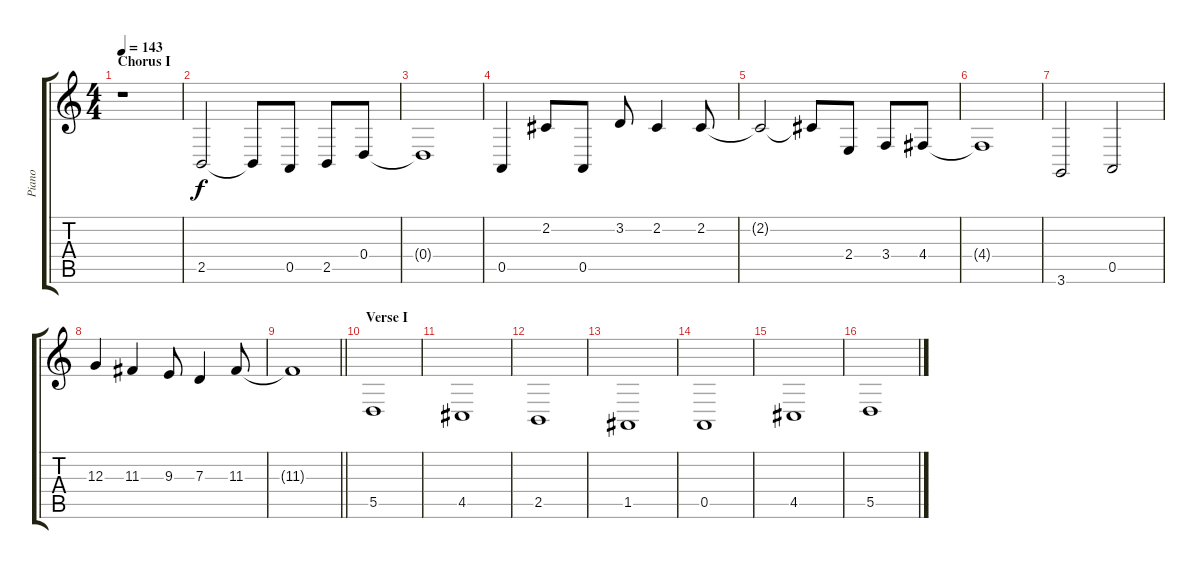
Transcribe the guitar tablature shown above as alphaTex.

\track ("Piano" "Piano") {instrument acousticgrandpiano}
\staff {score tabs}
\tuning (E4 B3 G3 D3 A2 E2) {hide}
\ts (4 4)
\section ("" "Chorus I")
\tempo 143
\clef g2
\ks c
r.1{dy f instrument acousticgrandpiano} |
2.5.2 2.5{t}.8 0.5.8 2.5.8 0.4.8 |
0.4{t}.1 |
0.5.4 2.2.8 0.5.8 3.2.8 2.2.4 2.2.8 |
2.2{t}.2 2.2{t}.8 2.4.8 3.4.8 4.4.8 |
4.4{t}.1 |
3.6.2 0.5.2 |
12.3.4 11.3.4 9.3.8 7.3.4 11.3.8 |
\barLineRight lightlight
11.3{t}.1 |
\section ("" "Verse I")
5.5.1 |
4.5.1 |
2.5.1 |
1.5.1 |
0.5.1 |
4.5.1 |
5.5.1
